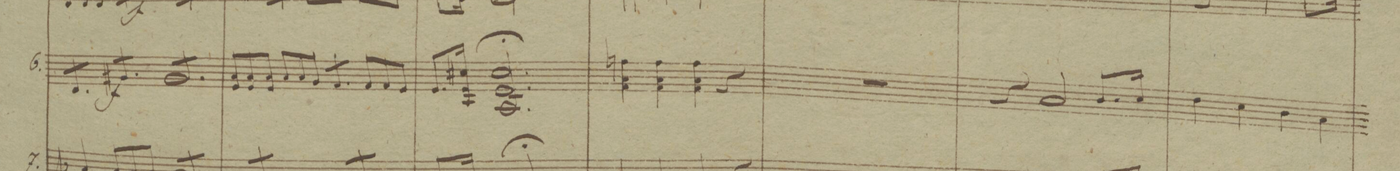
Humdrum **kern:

**kern	**dynam
*I""Violini	*
*clefG2	*
*k[b-]	*
*met(c|)	*
*M2/2	*
12d/L	.
12d/	.
12d/J	.
12g#X/L	f
12g#/	.
12g#/J	.
12g#/L	.
12g#/	.
12g#/	.
12g#/	.
12g#/	.
12g#/J	.
*Xtremolo	*
=71	=71
12aL 12e/	.
12a 12e/	.
12aJ 12e/	.
12a/L	.
12a/	.
12g/J	.
*tremolo	*
12f/L	.
12f/	.
12f/J	.
*Xtremolo	*
12f/L	.
12f/	.
12e/J	.
=72	=72
8.e/L	.
16cc#XJk 16e 16A/	.
2.cc# 2.e 2.A;/	.
=73	=73
4ffn 4a 4f\	.
4ff 4a 4f\	.
4ff 4a 4f\	.
4r	.
=74	=74
1r	.
=75	=75
4r	.
2a/	.
8.b-/L	.
16cc/Jk	.
=76	=76
4dd\	.
4cc\	.
4b-\	.
4a\	.
=77	=77
*-	*-
